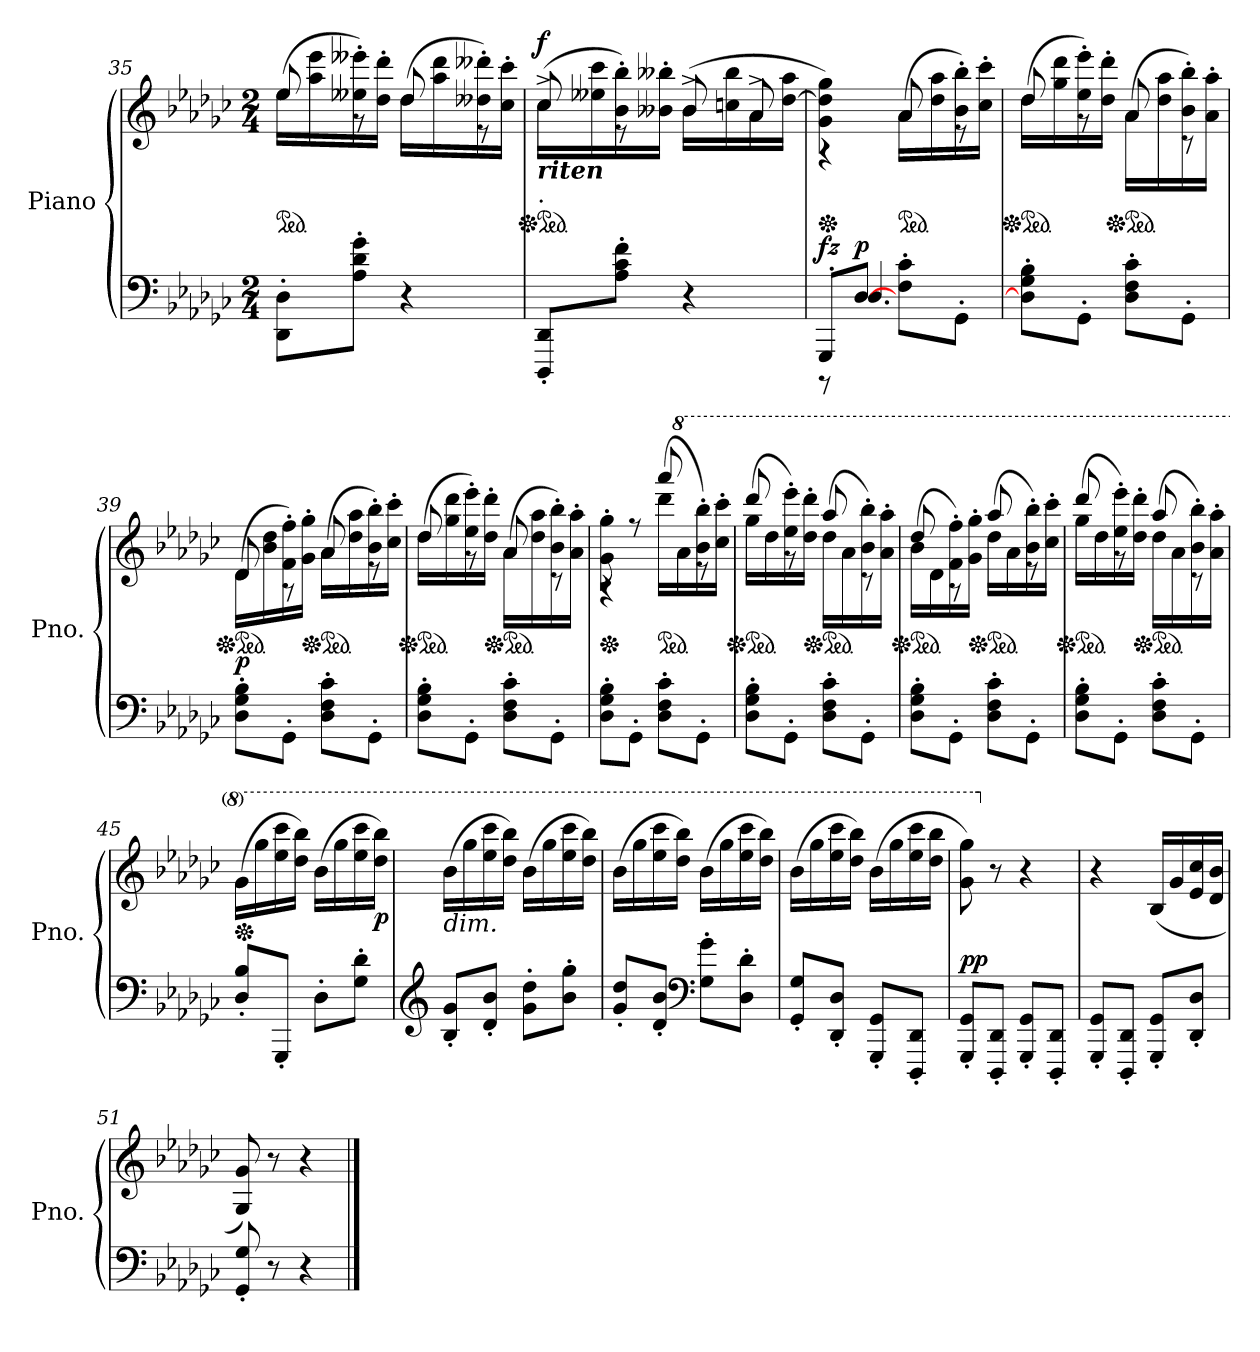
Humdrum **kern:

**kern	**kern	**dynam
*part1	*part1	*part1
*staff2	*staff1	*staff1/2
*I"Piano	*	*
*I'Pno.	*	*
*clefF4	*clefG2	*
*k[b-e-a-d-g-c-]	*k[b-e-a-d-g-c-]	*
*M2/4	*M2/4	*
*MM112	*MM112	*
*	*ped	*
=35	=35	=35
*	*^	*
8DD-\' 8D-\'L	(>16ee-\LL	8ee-/	.
.	16aa-\ 16eee-\	.	.
8A-\' 8d-\' 8g-\'J	16ee--X\' 16eee--X\')	8r	.
.	16dd-\' 16ddd-\'JJ	.	.
*	*MM96	*	*
4r	(>16dd-\LL	8dd-/	.
.	16aa-\ 16ddd-\	.	.
.	16dd--X\' 16ddd--X\')	8r	.
.	16cc-\' 16ccc-\'JJ	.	.
=36	=36	=36	=36
*	*Xped	*	*
*	*ped	*	*
!	!LO:TX:b:Bi:t=riten	!	!
!	!LO:TX:b:t=.	!	!
!	!	!	!LO:DY:a
8DDD-/' 8DD-/'L	(>16cc-^\LL	8cc-/	f
.	16ee--X\ 16ccc-\	.	.
8A-\' 8c-\' 8f\'J	16b-\' 16bb-\')	8r	.
.	16b--X\' 16bb--X\'JJ	.	.
*	*MM74	*	*
4r	(>16b--^\LL	8b--/	.
.	16ccn\ 16bb--\	.	.
*	*MM65	*	*
.	16a-^\	8a-/	.
.	[16dd-\ 16aa-\JJ	.	.
=37	=37	=37	=37
*^	*	*	*
*	*	*Xped	*	*
!	!	!	!	!LO:DY:a=2
8GGG-'/L	8r	4g-\ 4dd-\] 4gg-\)	4r	fz
!	!	!	!	!LO:DY:a=2
[8D-\J	4.D-/	.	.	p
*	*	*ped	*	*
8F\' 8c-\'L	.	(>16a-\LL	8a-/	.
.	.	16dd-\ 16aa-\	.	.
8GG-'\J	.	16b-\' 16bb-\')	8r	.
.	.	16cc-\' 16ccc-\'JJ	.	.
*v	*v	*	*	*
=38	=38	=38	=38
*	*Xped	*	*
*	*ped	*	*
8D-\]' 8G-\' 8B-\'L	(>16dd-\LL	8dd-/	.
.	16gg-\ 16ddd-\	.	.
8GG-'\J	16ee-\' 16eee-\')	8r	.
.	16dd-\' 16ddd-\'JJ	.	.
*	*Xped	*	*
*	*ped	*	*
8D-\' 8F\' 8c-\'L	(>16a-\LL	8a-/	.
.	16dd-\ 16aa-\	.	.
8GG-'\J	16b-\' 16bb-\')	8r	.
.	16a-\' 16aa-\'JJ	.	.
=39	=39	=39	=39
*	*Xped	*	*
*	*ped	*	*
!	!	!	!LO:DY:a=2
8D-\' 8G-\' 8B-\'L	(>16d-\LL	8d-/	p
.	16b-\ 16dd-\	.	.
8GG-'\J	16f\' 16ff\')	8r	.
.	16g-\' 16gg-\'JJ	.	.
*	*Xped	*	*
*	*ped	*	*
8D-\' 8F\' 8c-\'L	(>16a-\LL	8a-/	.
.	16dd-\ 16aa-\	.	.
8GG-'\J	16b-\' 16bb-\')	8r	.
.	16cc-\' 16ccc-\'JJ	.	.
!!LO:LB:g=z	!!
=40	=40	=40	=40
*	*Xped	*	*
*	*ped	*	*
8D-\' 8G-\' 8B-\'L	(>16dd-\LL	8dd-/	.
.	16gg-\ 16ddd-\	.	.
8GG-'\J	16ee-\' 16eee-\')	8r	.
.	16dd-\' 16ddd-\'JJ	.	.
*	*Xped	*	*
*	*ped	*	*
8D-\' 8F\' 8c-\'L	(>16a-\LL	8a-/	.
.	16dd-\ 16aa-\	.	.
8GG-'\J	16b-\' 16bb-\')	8r	.
.	16a-\' 16aa-\'JJ	.	.
=41	=41	=41	=41
*	*Xped	*	*
8D-\' 8G-\' 8B-\'L	8g-\' 8gg-\'	4r	.
8GG-'\J	8r	.	.
*	*ped	*	*
8D-\' 8F\' 8c-\'L	(>16ddd-\LL	8aaa-/	.
*	*8va	*	*
.	16aa-\	.	.
!	!	!	!LO:DY:a=2
8GG-'\J	16bb-\' 16bbb-\')	8r	other-dynamics
.	16ccc-\' 16cccc-\'JJ	.	.
=42	=42	=42	=42
*	*Xped	*	*
*	*ped	*	*
8D-\' 8G-\' 8B-\'L	(>16ggg-\LL	8dddd-/	.
.	16ddd-\	.	.
8GG-'\J	16eee-\' 16eeee-\')	8r	.
.	16ddd-\' 16dddd-\'JJ	.	.
*	*Xped	*	*
*	*ped	*	*
8D-\' 8F\' 8c-\'L	(>16ddd-\LL	8aaa-/	.
.	16aa-\	.	.
8GG-'\J	16bb-\' 16bbb-\')	8r	.
.	16aa-\' 16aaa-\'JJ	.	.
=43	=43	=43	=43
*	*Xped	*	*
*	*ped	*	*
8D-\' 8G-\' 8B-\'L	(>16bb-\LL	8ddd-/	.
.	16dd-\	.	.
8GG-'\J	16ff\' 16fff\')	8r	.
.	16gg-\' 16ggg-\'JJ	.	.
*	*Xped	*	*
*	*ped	*	*
8D-\' 8F\' 8c-\'L	(>16ddd-\LL	8aaa-/	.
.	16aa-\	.	.
8GG-'\J	16bb-\' 16bbb-\')	8r	.
.	16ccc-\' 16cccc-\'JJ	.	.
=44	=44	=44	=44
*	*Xped	*	*
*	*ped	*	*
8D-\' 8G-\' 8B-\'L	(>16ggg-\LL	8dddd-/	.
.	16ddd-\	.	.
8GG-'\J	16eee-\' 16eeee-\')	8r	.
.	16ddd-\' 16dddd-\'JJ	.	.
*	*Xped	*	*
*	*ped	*	*
8D-\' 8F\' 8c-\'L	(>16ddd-\LL	8aaa-/	.
.	16aa-\	.	.
8GG-'\J	16bb-\' 16bbb-\')	8r	.
.	16aa-\' 16aaa-\'JJ	.	.
*	*v	*v	*
=45	=45	=45
*	*Xped	*
8D-/' 8B-/'L	(>16gg-\LL	.
.	16ggg-\	.
8GGG-'/J	16eee-\ 16cccc-\	.
.	16ddd-\ 16bbb-\JJ)	.
8D-'\L	(>16bb-\LL	.
.	16ggg-\	.
8G-\' 8d-\'J	16eee-\ 16cccc-\	.
!	!	!LO:DY:b
.	16ddd-\ 16bbb-\JJ)	p
=46	=46	=46
*clefG2	*	*
!	!LO:TX:b:i:t=dim.	!
8B-/' 8g-/'L	(>16bb-\LL	.
.	16ggg-\	.
8d-/' 8b-/'J	16eee-\ 16cccc-\	.
.	16ddd-\ 16bbb-\JJ)	.
8g-\' 8dd-\'L	(>16bb-\LL	.
.	16ggg-\	.
8b-\' 8gg-\'J	16eee-\ 16cccc-\	.
.	16ddd-\ 16bbb-\JJ)	.
!!LO:LB:g=z
=47	=47	=47
8g-/' 8dd-/'L	(>16bb-\LL	.
.	16ggg-\	.
8d-/' 8b-/'J	16eee-\ 16cccc-\	.
.	16ddd-\ 16bbb-\JJ)	.
*clefF4	*	*
8G-\' 8g-\'L	(>16bb-\LL	.
.	16ggg-\	.
8D-\' 8d-\'J	16eee-\ 16cccc-\	.
.	16ddd-\ 16bbb-\JJ)	.
=48	=48	=48
*	*MM100	*
8GG-/' 8G-/'L	(>16bb-\LL	.
.	16ggg-\	.
8DD-/' 8D-/'J	16eee-\ 16cccc-\	.
.	16ddd-\ 16bbb-\JJ)	.
8GGG-/' 8GG-/'L	(>16bb-\LL	.
.	16ggg-\	.
8DDD-/' 8DD-/'J	16eee-\ 16cccc-\	.
.	16ddd-\ 16bbb-\JJ	.
=49	=49	=49
!	!	!LO:DY:a=2
8GGG-/' 8GG-/'L	8gg-\ 8ggg-\)	pp
*	*X8va	*
8DDD-/' 8DD-/'J	8r	.
8GGG-/' 8GG-/'L	4r	.
8DDD-/' 8DD-/'J	.	.
=50	=50	=50
8GGG-/' 8GG-/'L	4r	.
8DDD-/' 8DD-/'J	.	.
*	*MM112	*
8GGG-/' 8GG-/'L	(>16B-/LL	.
.	16g-/	.
8DD-/' 8D-/'J	16e-/ 16cc-/	.
.	16d-/ 16b-/JJ	.
=51	=51	=51
8GG-/' 8G-/'	8G-/ 8g-/)	.
8r	8r	.
4r	4r	.
==	==	==
*-	*-	*-
